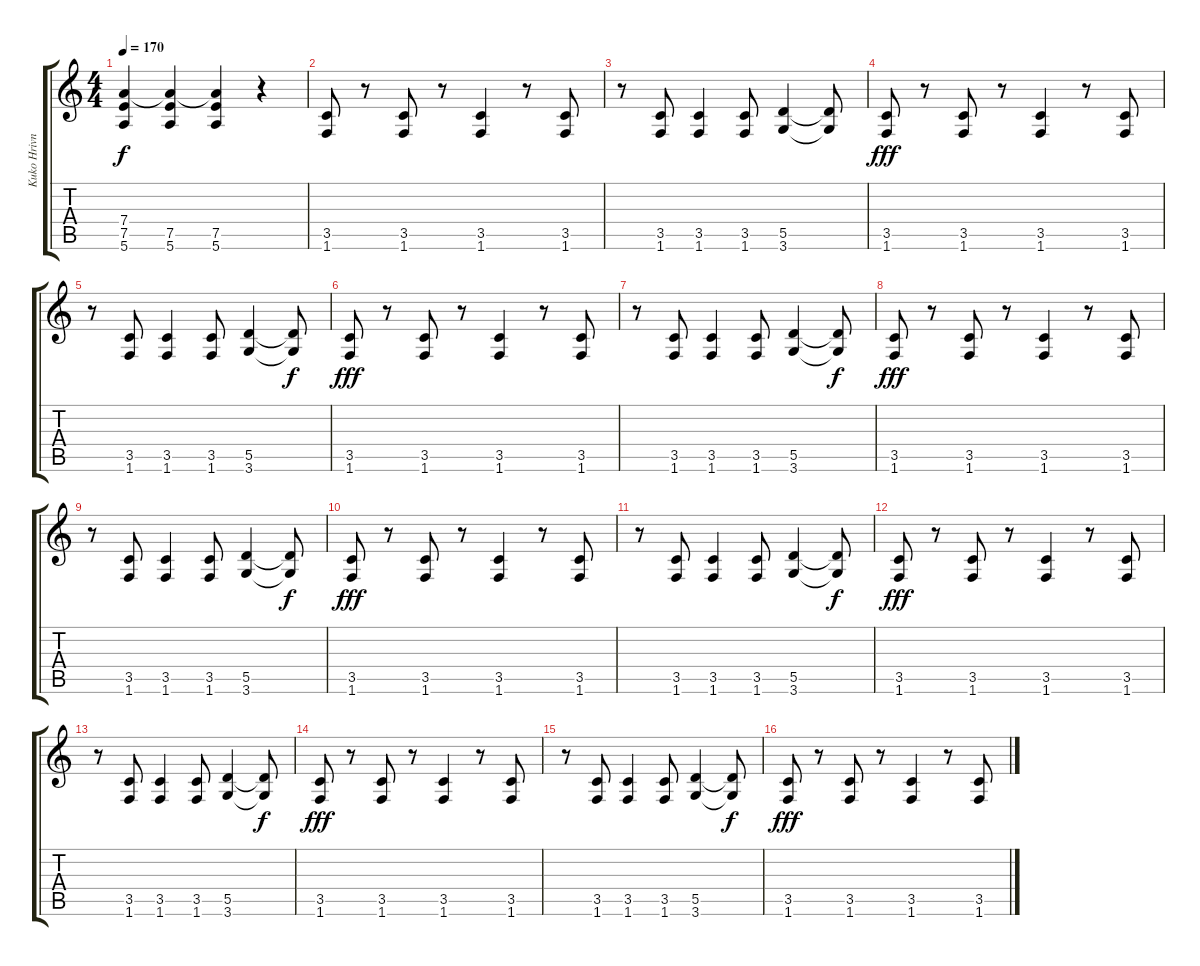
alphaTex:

\track ("Kuko Hrivnak" "Kuko Hrivn") {instrument electricbassfinger}
\staff {score tabs}
\tuning (E4 B3 G3 D3 A2 E2) {hide}
\ts (4 4)
\tempo 170
\clef g2
\ks c
(7.4{t} 7.5 5.6).4{dy f} (7.4{t} 7.5 5.6).4 (7.4{t} 7.5 5.6).4 r.4 |
(3.5 1.6).8 r.8 (3.5 1.6).8 r.8 (3.5 1.6).4 r.8 (3.5 1.6).8 |
r.8 (3.5 1.6).8 (3.5 1.6).4 (3.5 1.6).8 (5.5 3.6).4 (5.5{t} 3.6{t}).8 |
(3.5 1.6).8{dy fff} r.8 (3.5 1.6).8 r.8 (3.5 1.6).4 r.8 (3.5 1.6).8 |
r.8 (3.5 1.6).8 (3.5 1.6).4 (3.5 1.6).8 (5.5 3.6).4 (5.5{t} 3.6{t}).8{dy f} |
(3.5 1.6).8{dy fff} r.8 (3.5 1.6).8 r.8 (3.5 1.6).4 r.8 (3.5 1.6).8 |
r.8 (3.5 1.6).8 (3.5 1.6).4 (3.5 1.6).8 (5.5 3.6).4 (5.5{t} 3.6{t}).8{dy f} |
(3.5 1.6).8{dy fff} r.8 (3.5 1.6).8 r.8 (3.5 1.6).4 r.8 (3.5 1.6).8 |
r.8 (3.5 1.6).8 (3.5 1.6).4 (3.5 1.6).8 (5.5 3.6).4 (5.5{t} 3.6{t}).8{dy f} |
(3.5 1.6).8{dy fff} r.8 (3.5 1.6).8 r.8 (3.5 1.6).4 r.8 (3.5 1.6).8 |
r.8 (3.5 1.6).8 (3.5 1.6).4 (3.5 1.6).8 (5.5 3.6).4 (5.5{t} 3.6{t}).8{dy f} |
(3.5 1.6).8{dy fff} r.8 (3.5 1.6).8 r.8 (3.5 1.6).4 r.8 (3.5 1.6).8 |
r.8 (3.5 1.6).8 (3.5 1.6).4 (3.5 1.6).8 (5.5 3.6).4 (5.5{t} 3.6{t}).8{dy f} |
(3.5 1.6).8{dy fff} r.8 (3.5 1.6).8 r.8 (3.5 1.6).4 r.8 (3.5 1.6).8 |
r.8 (3.5 1.6).8 (3.5 1.6).4 (3.5 1.6).8 (5.5 3.6).4 (5.5{t} 3.6{t}).8{dy f} |
(3.5 1.6).8{dy fff} r.8 (3.5 1.6).8 r.8 (3.5 1.6).4 r.8 (3.5 1.6).8
